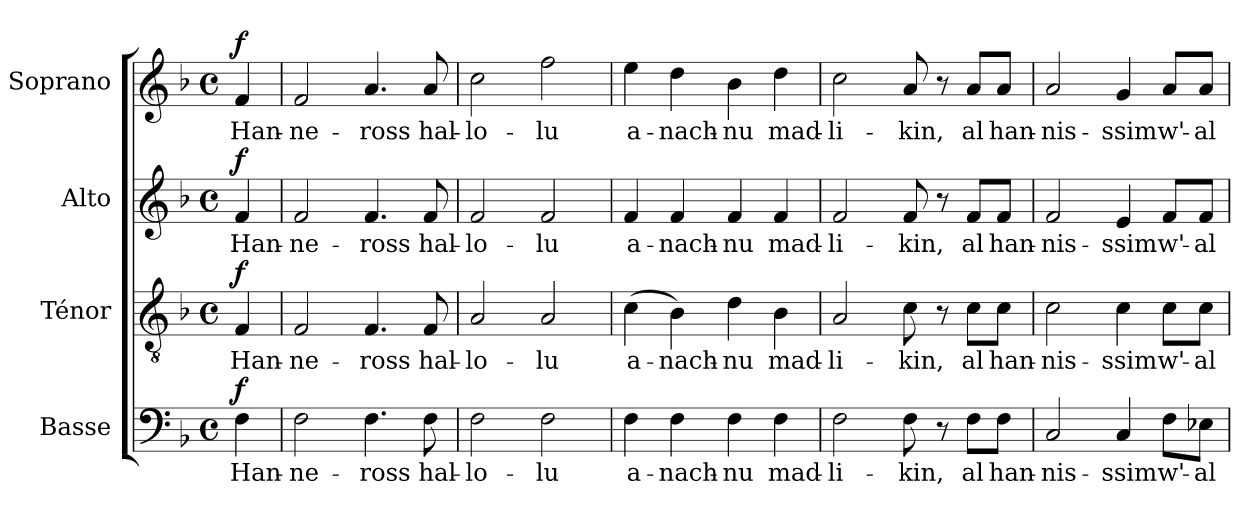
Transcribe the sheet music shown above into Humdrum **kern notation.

**kern	**text	**dynam	**kern	**text	**dynam	**kern	**text	**dynam	**kern	**text	**dynam
*part4	*part4	*part4	*part3	*part3	*part3	*part2	*part2	*part2	*part1	*part1	*part1
*staff4	*staff4	*staff4	*staff3	*staff3	*staff3	*staff2	*staff2	*staff2	*staff1	*staff1	*staff1
*I"Basse	*	*	*I"Ténor	*	*	*I"Alto	*	*	*I"Soprano	*	*
*I'B.	*	*	*I'T.	*	*	*I'A.	*	*	*I'S.	*	*
!!LO:PB:g=z
*clefF4	*	*	*clefGv2	*	*	*clefG2	*	*	*clefG2	*	*
*	*	*	*ITrd7c12	*	*	*	*	*	*	*	*
*k[b-]	*	*	*k[b-]	*	*	*k[b-]	*	*	*k[b-]	*	*
*F:	*	*	*F:	*	*	*F:	*	*	*F:	*	*
*M4/4	*	*	*M4/4	*	*	*M4/4	*	*	*M4/4	*	*
*met(c)	*	*	*met(c)	*	*	*met(c)	*	*	*met(c)	*	*
*MM120	*	*	*MM120	*	*	*MM120	*	*	*MM120	*	*
=	=	=	=	=	=	=	=	=	=	=	=
!	!LO:LY:b:color=#000000	!	!	!	!	!	!	!	!	!	!
!	!	!	!	!LO:LY:b:color=#000000	!	!	!	!	!	!	!
!	!	!	!	!	!	!	!LO:LY:b:color=#000000	!	!	!	!
!	!	!	!	!	!	!	!	!	!	!LO:LY:b:color=#000000	!
4Fi\	Han-	f	4FFi/	Han-	f	4fi/	Han-	f	4fi/	Han-	f
=1	=1	=1	=1	=1	=1	=1	=1	=1	=1	=1	=1
!	!LO:LY:b:color=#000000	!	!	!	!	!	!	!	!	!	!
!	!	!	!	!LO:LY:b:color=#000000	!	!	!	!	!	!	!
!	!	!	!	!	!	!	!LO:LY:b:color=#000000	!	!	!	!
!	!	!	!	!	!	!	!	!	!	!LO:LY:b:color=#000000	!
2Fi\	-ne-	.	2FFi/	-ne-	.	2fi/	-ne-	.	2fi/	-ne-	.
!	!LO:LY:b:color=#000000	!	!	!	!	!	!	!	!	!	!
!	!	!	!	!LO:LY:b:color=#000000	!	!	!	!	!	!	!
!	!	!	!	!	!	!	!LO:LY:b:color=#000000	!	!	!	!
!	!	!	!	!	!	!	!	!	!	!LO:LY:b:color=#000000	!
4.Fi\	-ross	.	4.FFi/	-ross	.	4.fi/	-ross	.	4.ai/	-ross	.
!	!LO:LY:b:color=#000000	!	!	!	!	!	!	!	!	!	!
!	!	!	!	!LO:LY:b:color=#000000	!	!	!	!	!	!	!
!	!	!	!	!	!	!	!LO:LY:b:color=#000000	!	!	!	!
!	!	!	!	!	!	!	!	!	!	!LO:LY:b:color=#000000	!
8Fi\	hal-	.	8FFi/	hal-	.	8fi/	hal-	.	8ai/	hal-	.
=2	=2	=2	=2	=2	=2	=2	=2	=2	=2	=2	=2
!	!LO:LY:b:color=#000000	!	!	!	!	!	!	!	!	!	!
!	!	!	!	!LO:LY:b:color=#000000	!	!	!	!	!	!	!
!	!	!	!	!	!	!	!LO:LY:b:color=#000000	!	!	!	!
!	!	!	!	!	!	!	!	!	!	!LO:LY:b:color=#000000	!
2Fi\	-lo-	.	2AAi/	-lo-	.	2fi/	-lo-	.	2cci\	-lo-	.
!	!LO:LY:b:color=#000000	!	!	!	!	!	!	!	!	!	!
!	!	!	!	!LO:LY:b:color=#000000	!	!	!	!	!	!	!
!	!	!	!	!	!	!	!LO:LY:b:color=#000000	!	!	!	!
!	!	!	!	!	!	!	!	!	!	!LO:LY:b:color=#000000	!
2Fi\	-lu	.	2AAi/	-lu	.	2fi/	-lu	.	2ffi\	-lu	.
=3	=3	=3	=3	=3	=3	=3	=3	=3	=3	=3	=3
!	!LO:LY:b:color=#000000	!	!	!	!	!	!	!	!	!	!
!	!	!	!	!LO:LY:b:color=#000000	!	!	!	!	!	!	!
!	!	!	!	!	!	!	!LO:LY:b:color=#000000	!	!	!	!
!	!	!	!	!	!	!	!	!	!	!LO:LY:b:color=#000000	!
4Fi\	a-	.	(4Ci\	a-	.	4fi/	a-	.	4eei\	a-	.
!	!LO:LY:b:color=#000000	!	!	!	!	!	!	!	!	!	!
!	!	!	!	!LO:LY:b:color=#000000	!	!	!	!	!	!	!
!	!	!	!	!	!	!	!LO:LY:b:color=#000000	!	!	!	!
!	!	!	!	!	!	!	!	!	!	!LO:LY:b:color=#000000	!
4Fi\	-nach-	.	4BB-i\)	-nach-	.	4fi/	-nach-	.	4ddi\	-nach-	.
!	!LO:LY:b:color=#000000	!	!	!	!	!	!	!	!	!	!
!	!	!	!	!LO:LY:b:color=#000000	!	!	!	!	!	!	!
!	!	!	!	!	!	!	!LO:LY:b:color=#000000	!	!	!	!
!	!	!	!	!	!	!	!	!	!	!LO:LY:b:color=#000000	!
4Fi\	-nu	.	4Di\	-nu	.	4fi/	-nu	.	4b-i\	-nu	.
!	!LO:LY:b:color=#000000	!	!	!	!	!	!	!	!	!	!
!	!	!	!	!LO:LY:b:color=#000000	!	!	!	!	!	!	!
!	!	!	!	!	!	!	!LO:LY:b:color=#000000	!	!	!	!
!	!	!	!	!	!	!	!	!	!	!LO:LY:b:color=#000000	!
4Fi\	mad-	.	4BB-i\	mad-	.	4fi/	mad-	.	4ddi\	mad-	.
=4	=4	=4	=4	=4	=4	=4	=4	=4	=4	=4	=4
!	!LO:LY:b:color=#000000	!	!	!	!	!	!	!	!	!	!
!	!	!	!	!LO:LY:b:color=#000000	!	!	!	!	!	!	!
!	!	!	!	!	!	!	!LO:LY:b:color=#000000	!	!	!	!
!	!	!	!	!	!	!	!	!	!	!LO:LY:b:color=#000000	!
2Fi\	-li-	.	2AAi/	-li-	.	2fi/	-li-	.	2cci\	-li-	.
!	!LO:LY:b:color=#000000	!	!	!	!	!	!	!	!	!	!
!	!	!	!	!LO:LY:b:color=#000000	!	!	!	!	!	!	!
!	!	!	!	!	!	!	!LO:LY:b:color=#000000	!	!	!	!
!	!	!	!	!	!	!	!	!	!	!LO:LY:b:color=#000000	!
8Fi\	-kin,	.	8Ci\	-kin,	.	8fi/	-kin,	.	8ai/	-kin,	.
8r	.	.	8r	.	.	8r	.	.	8r	.	.
!	!LO:LY:b:color=#000000	!	!	!	!	!	!	!	!	!	!
!	!	!	!	!LO:LY:b:color=#000000	!	!	!	!	!	!	!
!	!	!	!	!	!	!	!LO:LY:b:color=#000000	!	!	!	!
!	!	!	!	!	!	!	!	!	!	!LO:LY:b:color=#000000	!
8Fi\L	al	.	8Ci\L	al	.	8fi/L	al	.	8ai/L	al	.
!	!LO:LY:b:color=#000000	!	!	!	!	!	!	!	!	!	!
!	!	!	!	!LO:LY:b:color=#000000	!	!	!	!	!	!	!
!	!	!	!	!	!	!	!LO:LY:b:color=#000000	!	!	!	!
!	!	!	!	!	!	!	!	!	!	!LO:LY:b:color=#000000	!
8Fi\J	han-	.	8Ci\J	han-	.	8fi/J	han-	.	8ai/J	han-	.
=5	=5	=5	=5	=5	=5	=5	=5	=5	=5	=5	=5
!	!LO:LY:b:color=#000000	!	!	!	!	!	!	!	!	!	!
!	!	!	!	!LO:LY:b:color=#000000	!	!	!	!	!	!	!
!	!	!	!	!	!	!	!LO:LY:b:color=#000000	!	!	!	!
!	!	!	!	!	!	!	!	!	!	!LO:LY:b:color=#000000	!
2Ci/	-nis-	.	2Ci\	-nis-	.	2fi/	-nis-	.	2ai/	-nis-	.
!	!LO:LY:b:color=#000000	!	!	!	!	!	!	!	!	!	!
!	!	!	!	!LO:LY:b:color=#000000	!	!	!	!	!	!	!
!	!	!	!	!	!	!	!LO:LY:b:color=#000000	!	!	!	!
!	!	!	!	!	!	!	!	!	!	!LO:LY:b:color=#000000	!
4Ci/	-ssim	.	4Ci\	-ssim	.	4ei/	-ssim	.	4gi/	-ssim	.
!	!LO:LY:b:color=#000000	!	!	!	!	!	!	!	!	!	!
!	!	!	!	!LO:LY:b:color=#000000	!	!	!	!	!	!	!
!	!	!	!	!	!	!	!LO:LY:b:color=#000000	!	!	!	!
!	!	!	!	!	!	!	!	!	!	!LO:LY:b:color=#000000	!
8Fi\L	w'-	.	8Ci\L	w'-	.	8fi/L	w'-	.	8ai/L	w'-	.
!	!LO:LY:b:color=#000000	!	!	!	!	!	!	!	!	!	!
!	!	!	!	!LO:LY:b:color=#000000	!	!	!	!	!	!	!
!	!	!	!	!	!	!	!LO:LY:b:color=#000000	!	!	!	!
!	!	!	!	!	!	!	!	!	!	!LO:LY:b:color=#000000	!
8E-Xi\J	-al	.	8Ci\J	-al	.	8fi/J	-al	.	8ai/J	-al	.
=	=	=	=	=	=	=	=	=	=	=	=
*-	*-	*-	*-	*-	*-	*-	*-	*-	*-	*-	*-
